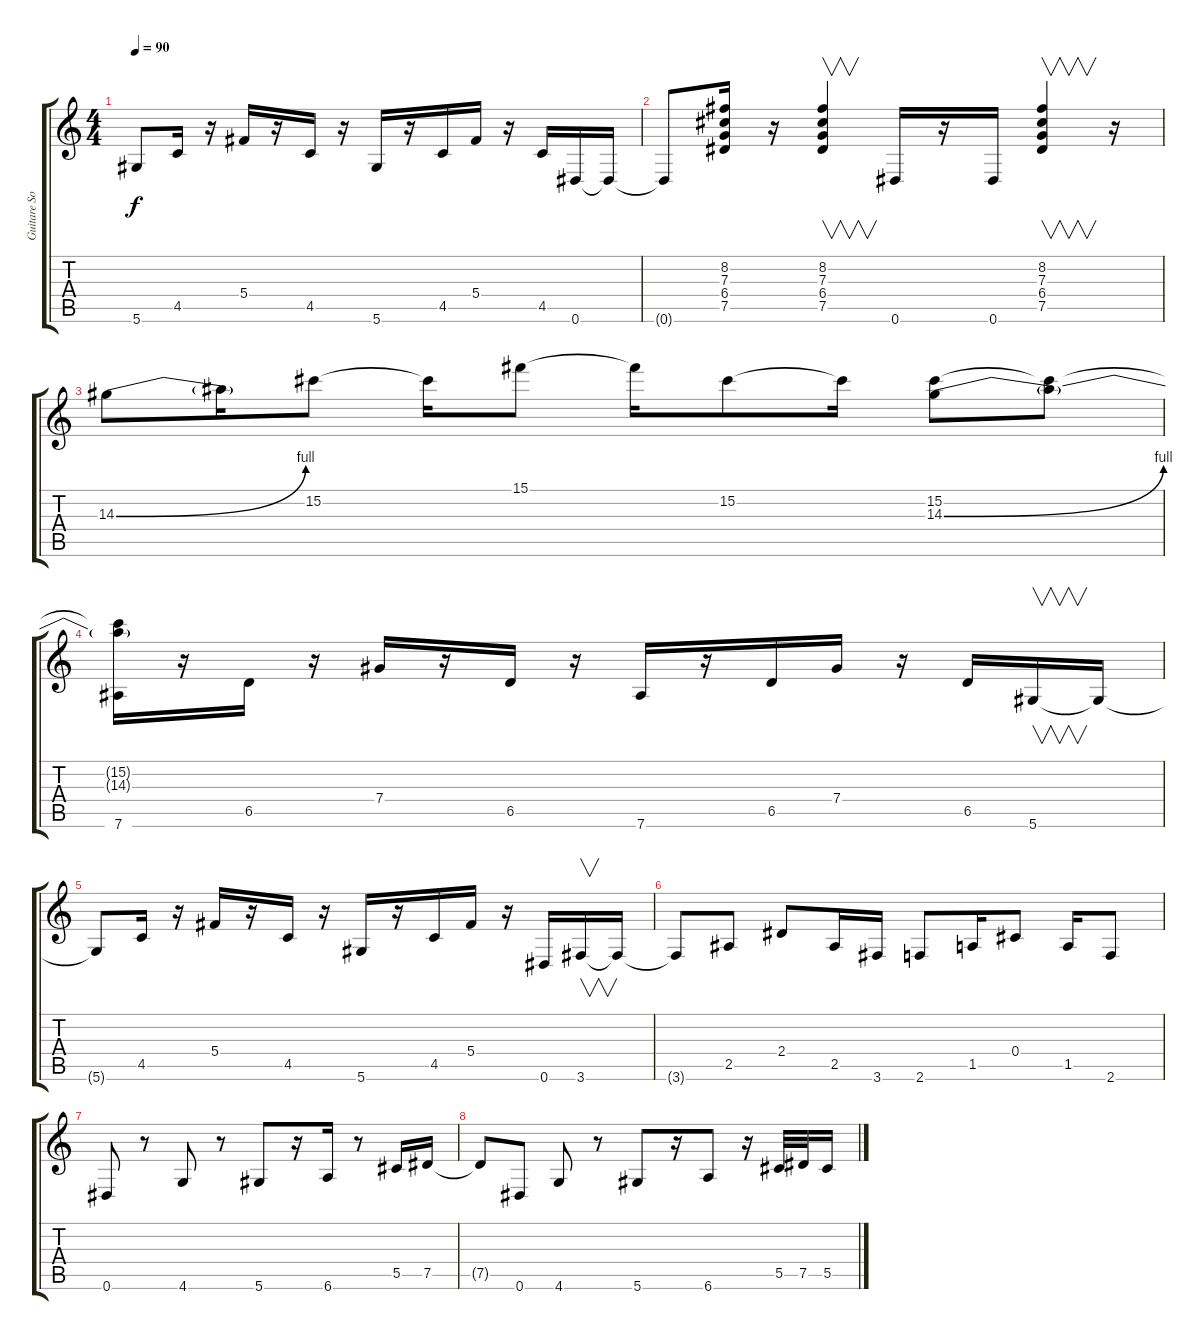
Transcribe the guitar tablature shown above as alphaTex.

\track ("Guitare Solo" "Guitare So") {instrument overdrivenguitar}
\staff {score tabs}
\tuning (Eb4 Bb3 Gb3 Db3 Ab2 Eb2) {hide}
\ts (4 4)
\tempo 90
\clef g2
\ks c
5.6{t}.8{dy f} 4.5.16 r.16 5.4.16 r.16 4.5.16 r.16 5.6.16 r.16 4.5.16 5.4.16 r.16 4.5.16 0.6.16 0.6{t}.16 |
0.6{t}.8 (8.2 7.3 6.4 7.5).16 r.16 (8.2 7.3 6.4 7.5).4{v} 0.6.16 r.16 0.6.16 (8.2 7.3 6.4 7.5).4{v} r.16 |
14.3{be (bend 0 0 60 4)}.8 14.3{t}.16 15.2.8 15.2{t}.16 15.1.8 15.1{t}.16 15.2.8 15.2{t}.16 (15.2 14.3{be (bend 0 0 60 4)}).8 (15.2{t} 14.3{t}).8 |
(15.2{t} 14.3{t} 7.6).16 r.16 6.5.16 r.16 7.4.16 r.16 6.5.16 r.16 7.6.16 r.16 6.5.16 7.4.16 r.16 6.5.16 5.6.16{v} 5.6{t}.16 |
5.6{t}.8 4.5.16 r.16 5.4.16 r.16 4.5.16 r.16 5.6.16 r.16 4.5.16 5.4.16 r.16 0.6.16 3.6.16{v} 3.6{t}.16 |
3.6{t}.8 2.5.8 2.4.8 2.5.16 3.6.16 2.6.8 1.5.16 0.4.8 1.5.16 2.6.8 |
0.6.8 r.8 4.6.8 r.8 5.6.8 r.16 6.6.16 r.8 5.5.16 7.5.16 |
7.5{t}.8 0.6.8 4.6.8 r.8 5.6.8 r.16 6.6.8 r.16 5.5.32 7.5.32 5.5.16
